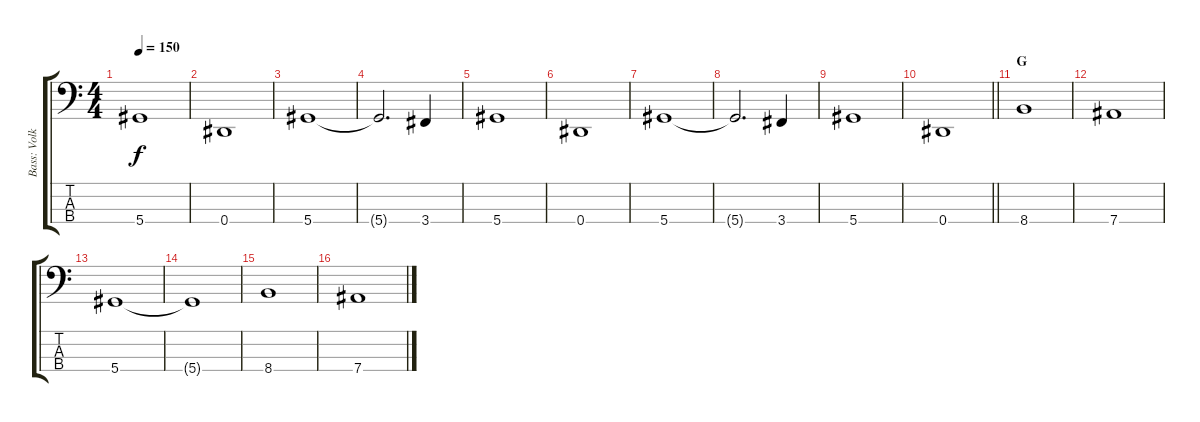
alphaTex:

\track ("Bass: Volker" "Bass: Volk") {instrument electricbassfinger}
\staff {score tabs}
\tuning (Gb2 Db2 Ab1 Eb1) {hide}
\ts (4 4)
\tempo 150
\clef f4
\ks c
5.4.1{dy f} |
0.4.1 |
5.4.1 |
5.4{t}.2{d} 3.4.4 |
5.4.1 |
0.4.1 |
5.4.1 |
5.4{t}.2{d} 3.4.4 |
5.4.1 |
\barLineRight lightlight
0.4.1 |
\section ("" "G")
8.4.1 |
7.4.1 |
5.4.1 |
5.4{t}.1 |
8.4.1 |
7.4.1
